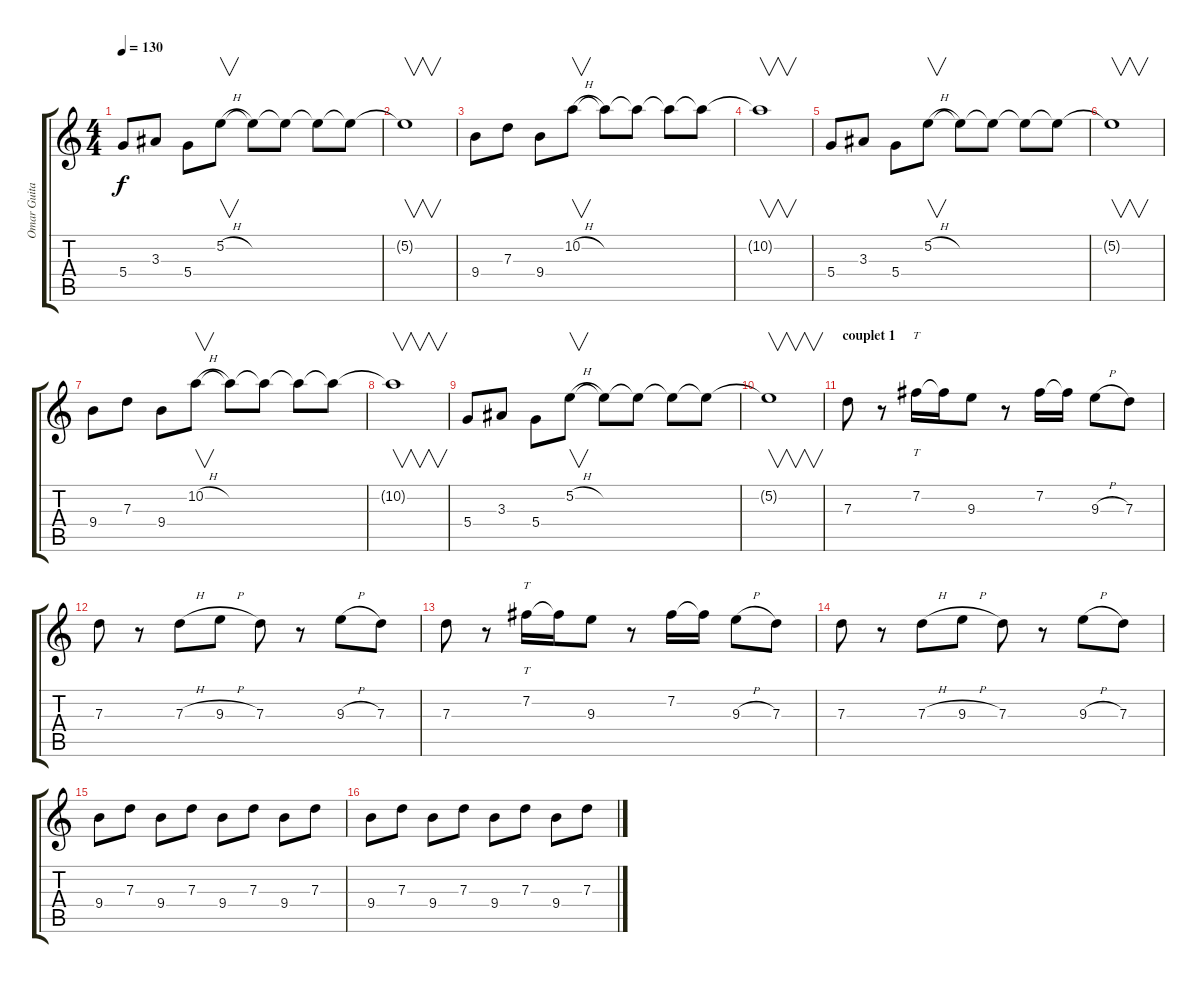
\track ("Omar Guitar" "Omar Guita") {instrument distortionguitar}
\staff {score tabs}
\tuning (E4 B3 G3 D3 A2 D2) {hide}
\ts (4 4)
\tempo 130
\clef g2
\ks c
5.4.8{dy f} 3.3.8 5.4.8 5.2{h}.8{v} 5.2{t}.8 5.2{t}.8 5.2{t}.8 5.2{t}.8 |
5.2{t}.1{v} |
9.4.8 7.3.8 9.4.8 10.2{h}.8{v} 10.2{t}.8 10.2{t}.8 10.2{t}.8 10.2{t}.8 |
10.2{t}.1{v} |
5.4.8 3.3.8 5.4.8 5.2{h}.8{v} 5.2{t}.8 5.2{t}.8 5.2{t}.8 5.2{t}.8 |
5.2{t}.1{v} |
9.4.8 7.3.8 9.4.8 10.2{h}.8{v} 10.2{t}.8 10.2{t}.8 10.2{t}.8 10.2{t}.8 |
10.2{t}.1{v} |
5.4.8 3.3.8 5.4.8 5.2{h}.8{v} 5.2{t}.8 5.2{t}.8 5.2{t}.8 5.2{t}.8 |
5.2{t}.1{v} |
\section ("" "couplet 1")
7.3.8{volume 8} r.8 7.2.16{tt} 7.2{t}.16 9.3.8 r.8 7.2.16 7.2{t}.16 9.3{h}.8 7.3.8 |
7.3.8 r.8 7.3{h}.8 9.3{h}.8 7.3.8 r.8 9.3{h}.8 7.3.8 |
7.3.8{volume 8} r.8 7.2.16{tt} 7.2{t}.16 9.3.8 r.8 7.2.16 7.2{t}.16 9.3{h}.8 7.3.8 |
7.3.8 r.8 7.3{h}.8 9.3{h}.8 7.3.8 r.8 9.3{h}.8 7.3.8 |
9.4.8 7.3.8 9.4.8 7.3.8 9.4.8 7.3.8 9.4.8 7.3.8 |
9.4.8 7.3.8 9.4.8 7.3.8 9.4.8 7.3.8 9.4.8 7.3.8
